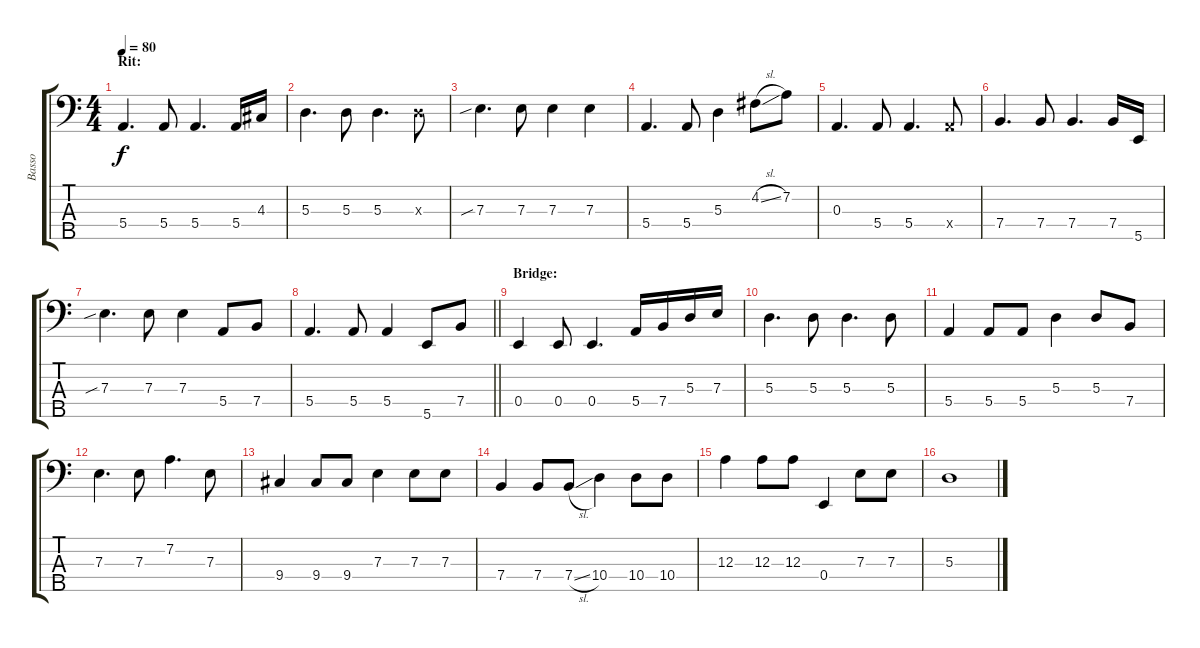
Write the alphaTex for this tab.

\track ("Basso" "Basso") {instrument electricbassfinger}
\staff {score tabs}
\tuning (G2 D2 A1 E1 B0) {hide}
\ts (4 4)
\section ("" "Rit:")
\tempo 80
\clef f4
\ks c
5.4.4{d dy f} 5.4.8 5.4.4{d} 5.4.16 4.3.16 |
5.3.4{d} 5.3.8 5.3.4{d} 5.3{x}.8 |
7.3{sib}.4{d} 7.3.8 7.3.4 7.3.4 |
5.4.4{d} 5.4.8 5.3.4 4.2{sl}.8 7.2.8 |
0.3.4{d} 5.4.8 5.4.4{d} 5.4{x}.8 |
7.4.4{d} 7.4.8 7.4.4{d} 7.4.16 5.5.16 |
7.3{sib}.4{d} 7.3.8 7.3.4 5.4.8 7.4.8 |
\barLineRight lightlight
5.4.4{d} 5.4.8 5.4.4 5.5.8 7.4.8 |
\section ("" "Bridge:")
0.4.4 0.4.8 0.4.4{d} 5.4.16 7.4.16 5.3.16 7.3.16 |
5.3.4{d} 5.3.8 5.3.4{d} 5.3.8 |
5.4.4 5.4.8 5.4.8 5.3.4 5.3.8 7.4.8 |
7.3.4{d} 7.3.8 7.2.4{d} 7.3.8 |
9.4.4 9.4.8 9.4.8 7.3.4 7.3.8 7.3.8 |
7.4.4 7.4.8 7.4{sl}.8 10.4.4 10.4.8 10.4.8 |
12.3.4 12.3.8 12.3.8 0.4.4 7.3.8 7.3.8 |
5.3.1
